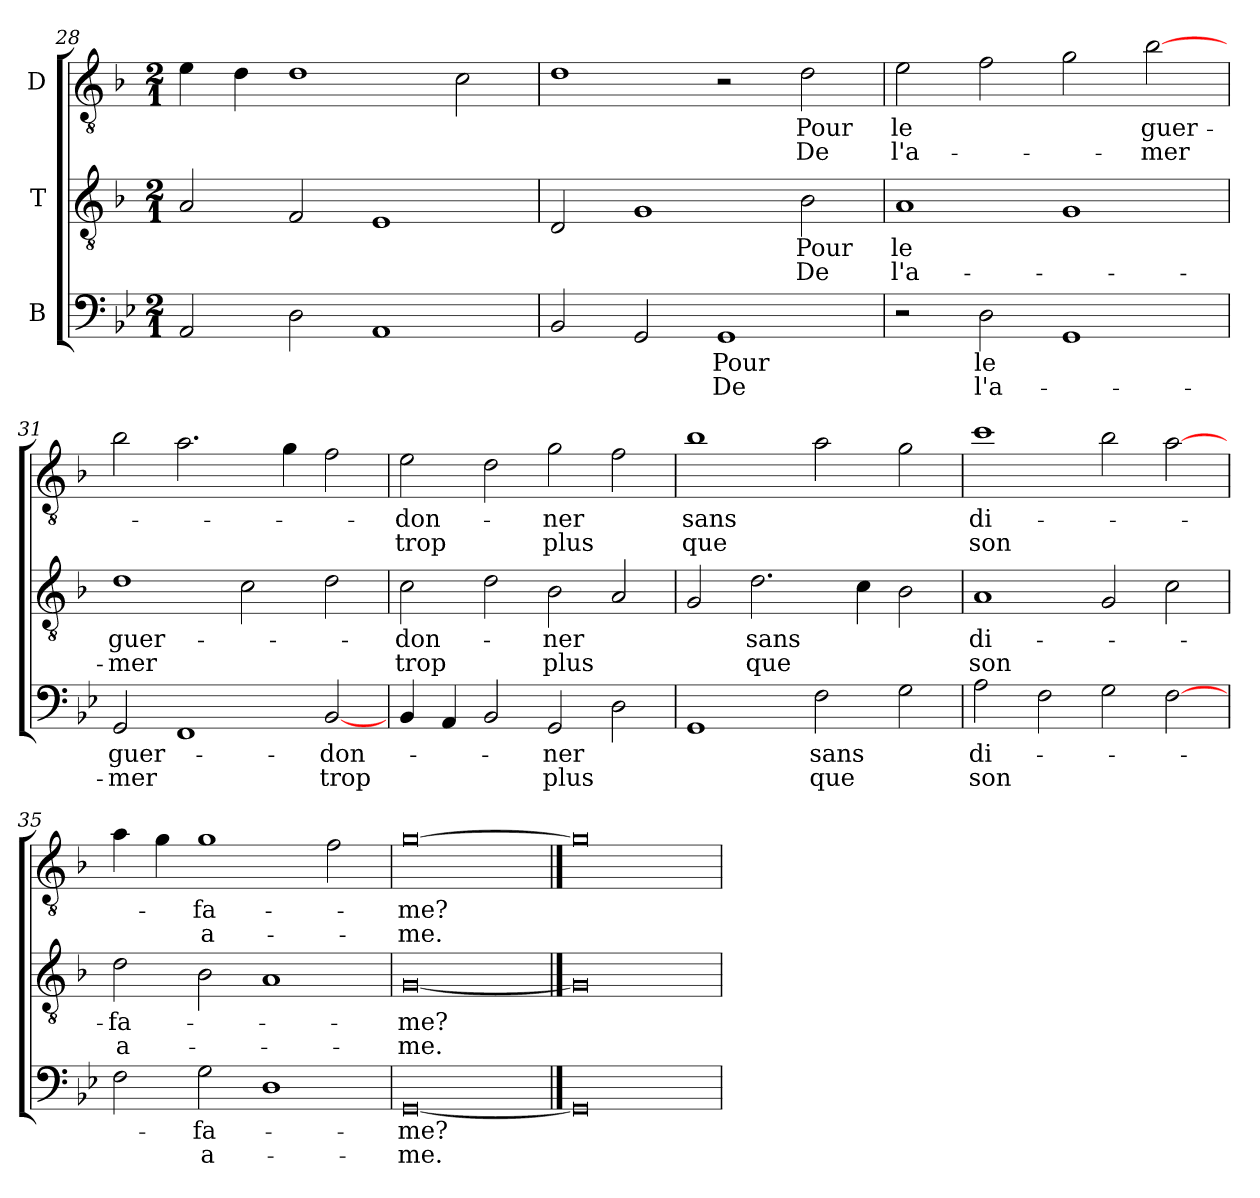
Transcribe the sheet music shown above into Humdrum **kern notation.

**kern	**text	**text	**kern	**text	**text	**kern	**text	**text
*part3	*part3	*part3	*part2	*part2	*part2	*part1	*part1	*part1
*staff3	*staff3	*staff3	*staff2	*staff2	*staff2	*staff1	*staff1	*staff1
*I"B	*	*	*I"T	*	*	*I"D	*	*
*clefF4	*	*	*clefGv2	*	*	*clefGv2	*	*
*	*	*	*ITrd7c12	*	*	*ITrd7c12	*	*
*k[b-e-]	*	*	*k[b-]	*	*	*k[b-]	*	*
*B-:	*	*	*F:	*	*	*F:	*	*
*M2/1	*	*	*M2/1	*	*	*M2/1	*	*
=28	=28	=28	=28	=28	=28	=28	=28	=28
2AAi/	.	.	2AAi/	.	.	4Ei\	.	.
.	.	.	.	.	.	4Di\	.	.
2Di\	.	.	2FFi/	.	.	1Di\	.	.
1AAi/	.	.	1EEi/	.	.	.	.	.
.	.	.	.	.	.	2Ci\	.	.
=29	=29	=29	=29	=29	=29	=29	=29	=29
2BB-i/	.	.	2DDi/	.	.	1Di\	.	.
2GGi/	.	.	1GGi/	.	.	.	.	.
!	!LO:LY:b:color=#000000	!LO:LY:b:color=#000000	!	!	!	!	!	!
1GGi/	Pour	De	.	.	.	2r	.	.
!	!	!	!	!LO:LY:b:color=#000000	!LO:LY:b:color=#000000	!	!	!
!	!	!	!	!	!	!	!LO:LY:b:color=#000000	!LO:LY:b:color=#000000
.	.	.	2BB-i\	Pour	De	2Di\	Pour	De
=30	=30	=30	=30	=30	=30	=30	=30	=30
!	!	!	!	!LO:LY:b:color=#000000	!LO:LY:b:color=#000000	!	!	!
!	!	!	!	!	!	!	!LO:LY:b:color=#000000	!LO:LY:b:color=#000000
2r	.	.	1AAi/	le	l'a-	2Ei\	le	l'a-
!	!LO:LY:b:color=#000000	!LO:LY:b:color=#000000	!	!	!	!	!	!
2Di\	le	l'a-	.	.	.	2Fi\	.	.
1GGi/	.	.	1GGi/	.	.	2Gi\	.	.
!	!	!	!	!	!	!	!LO:LY:b:color=#000000	!LO:LY:b:color=#000000
.	.	.	.	.	.	[2B-i\	guer-	-mer
=31	=31	=31	=31	=31	=31	=31	=31	=31
!	!LO:LY:b:color=#000000	!LO:LY:b:color=#000000	!	!	!	!	!	!
!	!	!	!	!LO:LY:b:color=#000000	!LO:LY:b:color=#000000	!	!	!
2GGi/	guer-	-mer	1Di\	guer-	-mer	2B-i\	.	.
1FFi/	.	.	.	.	.	2.Ai\	.	.
.	.	.	2Ci\	.	.	.	.	.
.	.	.	.	.	.	4Gi\	.	.
!	!LO:LY:b:color=#000000	!LO:LY:b:color=#000000	!	!	!	!	!	!
[2BB-i/	-don-	trop	2Di\	.	.	2Fi\	.	.
!!LO:LB:g=z
=32	=32	=32	=32	=32	=32	=32	=32	=32
!	!	!	!	!LO:LY:b:color=#000000	!LO:LY:b:color=#000000	!	!	!
!	!	!	!	!	!	!	!LO:LY:b:color=#000000	!LO:LY:b:color=#000000
4BB-i/	.	.	2Ci\	-don-	trop	2Ei\	-don-	trop
4AAi/	.	.	.	.	.	.	.	.
2BB-i/	.	.	2Di\	.	.	2Di\	.	.
!	!LO:LY:b:color=#000000	!LO:LY:b:color=#000000	!	!	!	!	!	!
!	!	!	!	!LO:LY:b:color=#000000	!LO:LY:b:color=#000000	!	!	!
!	!	!	!	!	!	!	!LO:LY:b:color=#000000	!LO:LY:b:color=#000000
2GGi/	-ner	plus	2BB-i\	-ner	plus	2Gi\	-ner	plus
2Di\	.	.	2AAi/	.	.	2Fi\	.	.
=33	=33	=33	=33	=33	=33	=33	=33	=33
!	!	!	!	!	!	!	!LO:LY:b:color=#000000	!LO:LY:b:color=#000000
1GGi/	.	.	2GGi/	.	.	1B-i\	sans	que
!	!	!	!	!LO:LY:b:color=#000000	!LO:LY:b:color=#000000	!	!	!
.	.	.	2.Di\	sans	que	.	.	.
!	!LO:LY:b:color=#000000	!LO:LY:b:color=#000000	!	!	!	!	!	!
2Fi\	sans	que	.	.	.	2Ai\	.	.
.	.	.	4Ci\	.	.	.	.	.
2Gi\	.	.	2BB-i\	.	.	2Gi\	.	.
=34	=34	=34	=34	=34	=34	=34	=34	=34
!	!LO:LY:b:color=#000000	!LO:LY:b:color=#000000	!	!	!	!	!	!
!	!	!	!	!LO:LY:b:color=#000000	!LO:LY:b:color=#000000	!	!	!
!	!	!	!	!	!	!	!LO:LY:b:color=#000000	!LO:LY:b:color=#000000
2Ai\	di-	son	1AAi/	di-	son	1ci\	di-	son
2Fi\	.	.	.	.	.	.	.	.
2Gi\	.	.	2GGi/	.	.	2B-i\	.	.
[2Fi\	.	.	2Ci\	.	.	[2Ai\	.	.
=35	=35	=35	=35	=35	=35	=35	=35	=35
!	!	!	!	!LO:LY:b:color=#000000	!LO:LY:b:color=#000000	!	!	!
2Fi\	.	.	2Di\	-fa-	a-	4Ai\	.	.
.	.	.	.	.	.	4Gi\	.	.
!	!LO:LY:b:color=#000000	!LO:LY:b:color=#000000	!	!	!	!	!	!
!	!	!	!	!	!	!	!LO:LY:b:color=#000000	!LO:LY:b:color=#000000
2Gi\	-fa-	a-	2BB-i\	.	.	1Gi\	-fa-	a-
1Di/	.	.	1AAi/	.	.	.	.	.
.	.	.	.	.	.	2Fi\	.	.
=36	=36	=36	=36	=36	=36	=36	=36	=36
!	!LO:LY:b:color=#000000	!LO:LY:b:color=#000000	!	!	!	!	!	!
!	!	!	!	!LO:LY:b:color=#000000	!LO:LY:b:color=#000000	!	!	!
!	!	!	!	!	!	!	!LO:LY:b:color=#000000	!LO:LY:b:color=#000000
[0GGi/	-me?	-me.	[0GGi/	-me?	-me.	[0Gi\	-me?	-me.
==37	==37	==37	==37	==37	==37	==37	==37	==37
0GGi/]	.	.	0GGi/]	.	.	0Gi\]	.	.
=	=	=	=	=	=	=	=	=
*-	*-	*-	*-	*-	*-	*-	*-	*-
